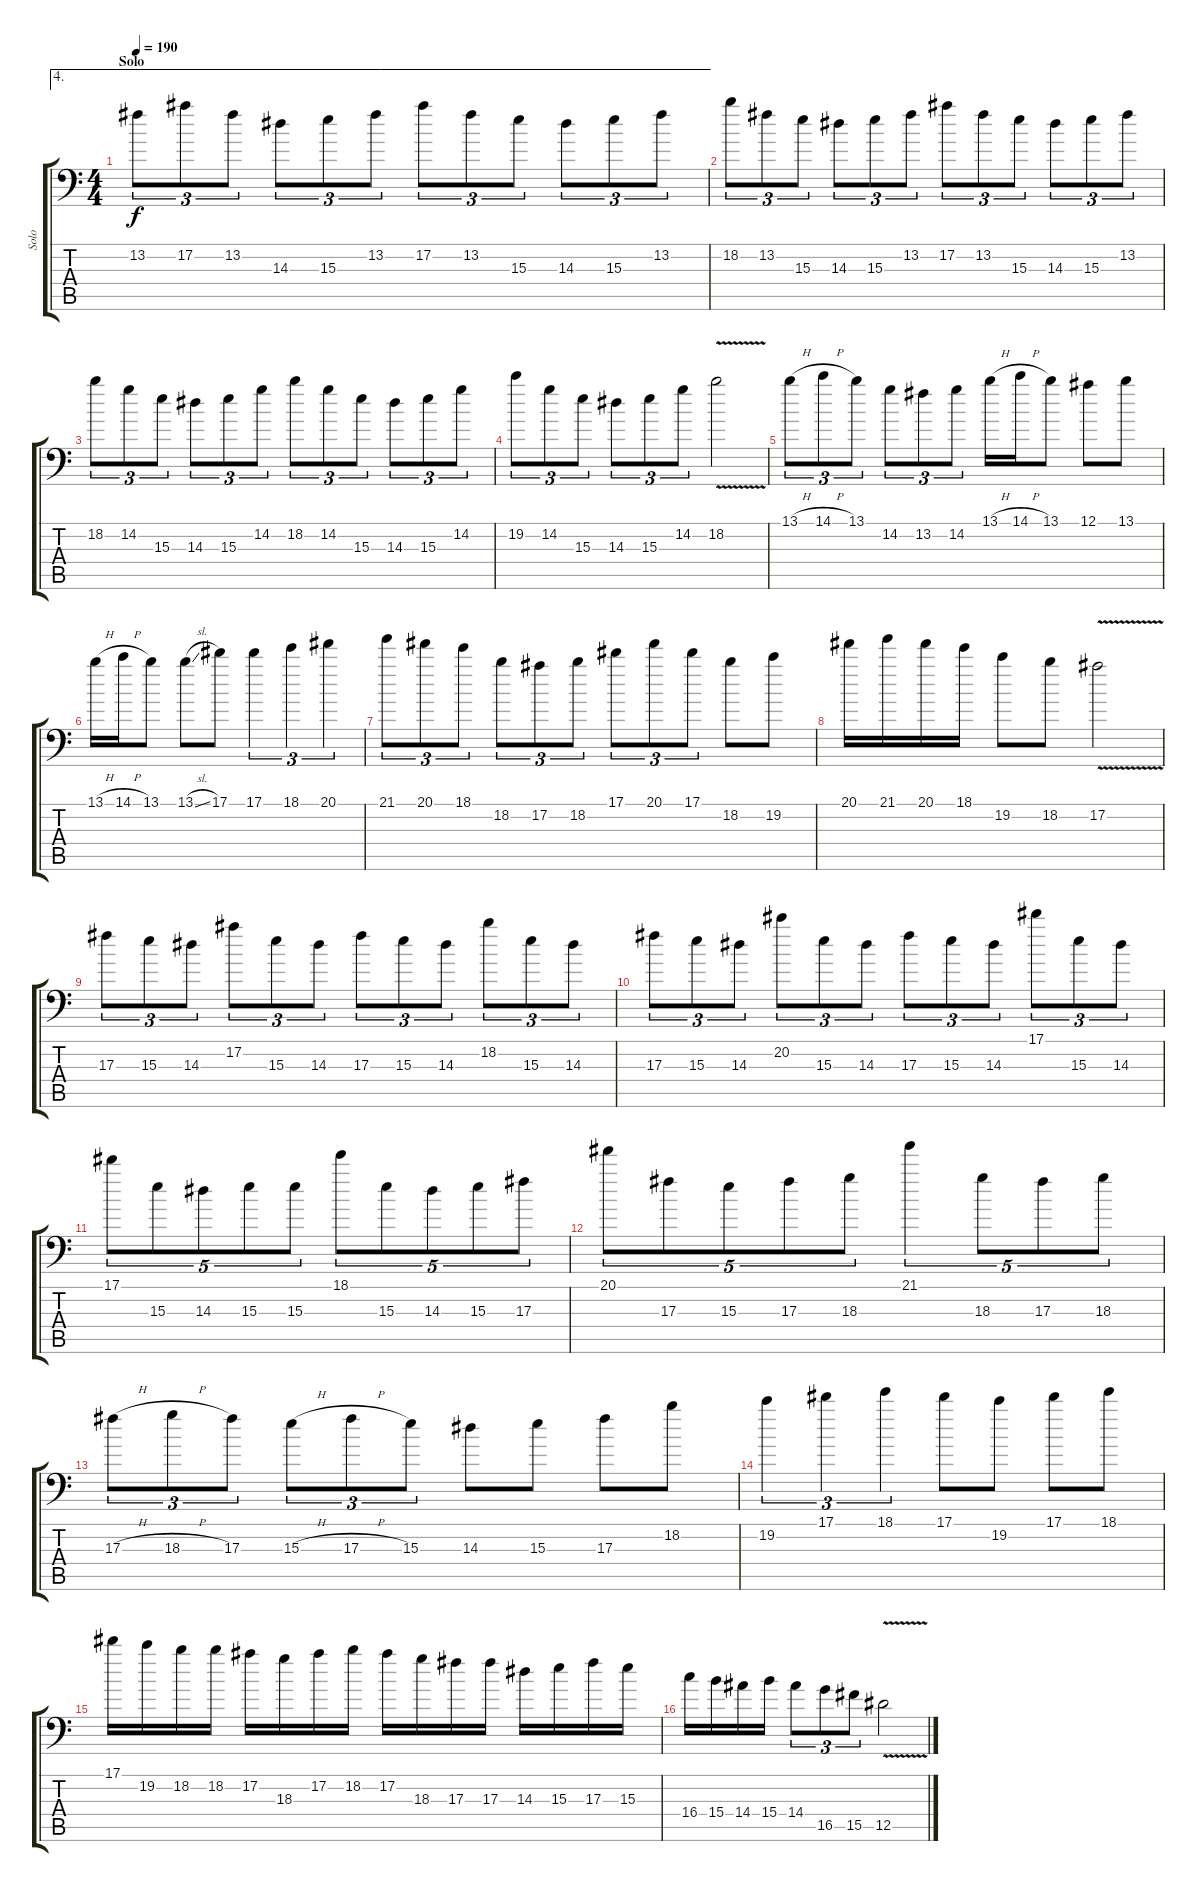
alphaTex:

\track ("Solo" "Solo") {instrument distortionguitar}
\staff {score tabs}
\tuning (Bb3 F3 Db3 Ab2 Eb2 Bb1) {hide}
\ae 4
\ts (4 4)
\section ("" "Solo")
\tempo 190
\clef f4
\ks c
13.2.8{tu (3 2) dy f} 17.2.8{tu (3 2)} 13.2.8{tu (3 2)} 14.3.8{tu (3 2)} 15.3.8{tu (3 2)} 13.2.8{tu (3 2)} 17.2.8{tu (3 2)} 13.2.8{tu (3 2)} 15.3.8{tu (3 2)} 14.3.8{tu (3 2)} 15.3.8{tu (3 2)} 13.2.8{tu (3 2)} |
18.2.8{tu (3 2)} 13.2.8{tu (3 2)} 15.3.8{tu (3 2)} 14.3.8{tu (3 2)} 15.3.8{tu (3 2)} 13.2.8{tu (3 2)} 17.2.8{tu (3 2)} 13.2.8{tu (3 2)} 15.3.8{tu (3 2)} 14.3.8{tu (3 2)} 15.3.8{tu (3 2)} 13.2.8{tu (3 2)} |
18.2.8{tu (3 2)} 14.2.8{tu (3 2)} 15.3.8{tu (3 2)} 14.3.8{tu (3 2)} 15.3.8{tu (3 2)} 14.2.8{tu (3 2)} 18.2.8{tu (3 2)} 14.2.8{tu (3 2)} 15.3.8{tu (3 2)} 14.3.8{tu (3 2)} 15.3.8{tu (3 2)} 14.2.8{tu (3 2)} |
19.2.8{tu (3 2)} 14.2.8{tu (3 2)} 15.3.8{tu (3 2)} 14.3.8{tu (3 2)} 15.3.8{tu (3 2)} 14.2.8{tu (3 2)} 18.2{v}.2 |
13.1{h}.8{tu (3 2)} 14.1{h}.8{tu (3 2)} 13.1.8{tu (3 2)} 14.2.8{tu (3 2)} 13.2.8{tu (3 2)} 14.2.8{tu (3 2)} 13.1{h}.16 14.1{h}.16 13.1.8 12.1.8 13.1.8 |
13.1{h}.16 14.1{h}.16 13.1.8 13.1{sl}.8 17.1.8 17.1.4{tu (3 2)} 18.1.4{tu (3 2)} 20.1.4{tu (3 2)} |
21.1.8{tu (3 2)} 20.1.8{tu (3 2)} 18.1.8{tu (3 2)} 18.2.8{tu (3 2)} 17.2.8{tu (3 2)} 18.2.8{tu (3 2)} 17.1.8{tu (3 2)} 20.1.8{tu (3 2)} 17.1.8{tu (3 2)} 18.2.8 19.2.8 |
20.1.16 21.1.16 20.1.16 18.1.16 19.2.8 18.2.8 17.2{v}.2 |
17.3.8{tu (3 2)} 15.3.8{tu (3 2)} 14.3.8{tu (3 2)} 17.2.8{tu (3 2)} 15.3.8{tu (3 2)} 14.3.8{tu (3 2)} 17.3.8{tu (3 2)} 15.3.8{tu (3 2)} 14.3.8{tu (3 2)} 18.2.8{tu (3 2)} 15.3.8{tu (3 2)} 14.3.8{tu (3 2)} |
17.3.8{tu (3 2)} 15.3.8{tu (3 2)} 14.3.8{tu (3 2)} 20.2.8{tu (3 2)} 15.3.8{tu (3 2)} 14.3.8{tu (3 2)} 17.3.8{tu (3 2)} 15.3.8{tu (3 2)} 14.3.8{tu (3 2)} 17.1.8{tu (3 2)} 15.3.8{tu (3 2)} 14.3.8{tu (3 2)} |
17.1.8{tu (5 4)} 15.3.8{tu (5 4)} 14.3.8{tu (5 4)} 15.3.8{tu (5 4)} 15.3.8{tu (5 4)} 18.1.8{tu (5 4)} 15.3.8{tu (5 4)} 14.3.8{tu (5 4)} 15.3.8{tu (5 4)} 17.3.8{tu (5 4)} |
20.1.8{tu (5 4)} 17.3.8{tu (5 4)} 15.3.8{tu (5 4)} 17.3.8{tu (5 4)} 18.3.8{tu (5 4)} 21.1.4{tu (5 4)} 18.3.8{tu (5 4)} 17.3.8{tu (5 4)} 18.3.8{tu (5 4)} |
17.3{h}.8{tu (3 2)} 18.3{h}.8{tu (3 2)} 17.3.8{tu (3 2)} 15.3{h}.8{tu (3 2)} 17.3{h}.8{tu (3 2)} 15.3.8{tu (3 2)} 14.3.8 15.3.8 17.3.8 18.2.8 |
19.2.4{tu (3 2)} 17.1.4{tu (3 2)} 18.1.4{tu (3 2)} 17.1.8 19.2.8 17.1.8 18.1.8 |
17.1.16 19.2.16 18.2.16 18.2.16 17.2.16 18.3.16 17.2.16 18.2.16 17.2.16 18.3.16 17.3.16 17.3.16 14.3.16 15.3.16 17.3.16 15.3.16 |
16.4.16 15.4.16 14.4.16 15.4.16 14.4.8{tu (3 2)} 16.5.8{tu (3 2)} 15.5.8{tu (3 2)} 12.5{v}.2
